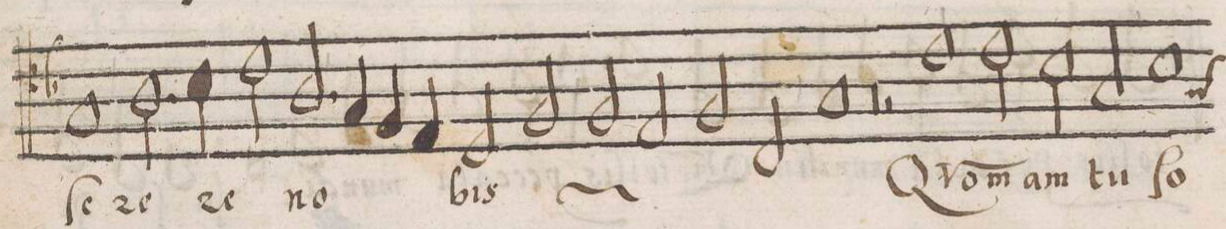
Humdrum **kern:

**kern	**text
*I"TENOR	*
*clefC4	*
*k[b-]	*
*met()	*
*M2/1	*
1G	-ſe-
=107-	=107-
2.A\	-re-
4B-\	.
2c\	-re
2.A/	no-
=108-	=108-
4G/	.
4F/	.
4E/	.
2D/	-bis
*	*ij
2F/	Mi-
=109-	=109-
2F/	-ſe-
2E/	-re-
2F/	-re
2C/	no-
=110-	=110-
1G	-bis
1r	.
=111-	=111-
*	*Xij
1r	.
2r	.
1c\	QVo-
=112-	=112-
2c\	-ni-
2B-\	-am
2G/	tu
=113-	=113-
*custos:G	*
1B-	ſo-
*-	*-
